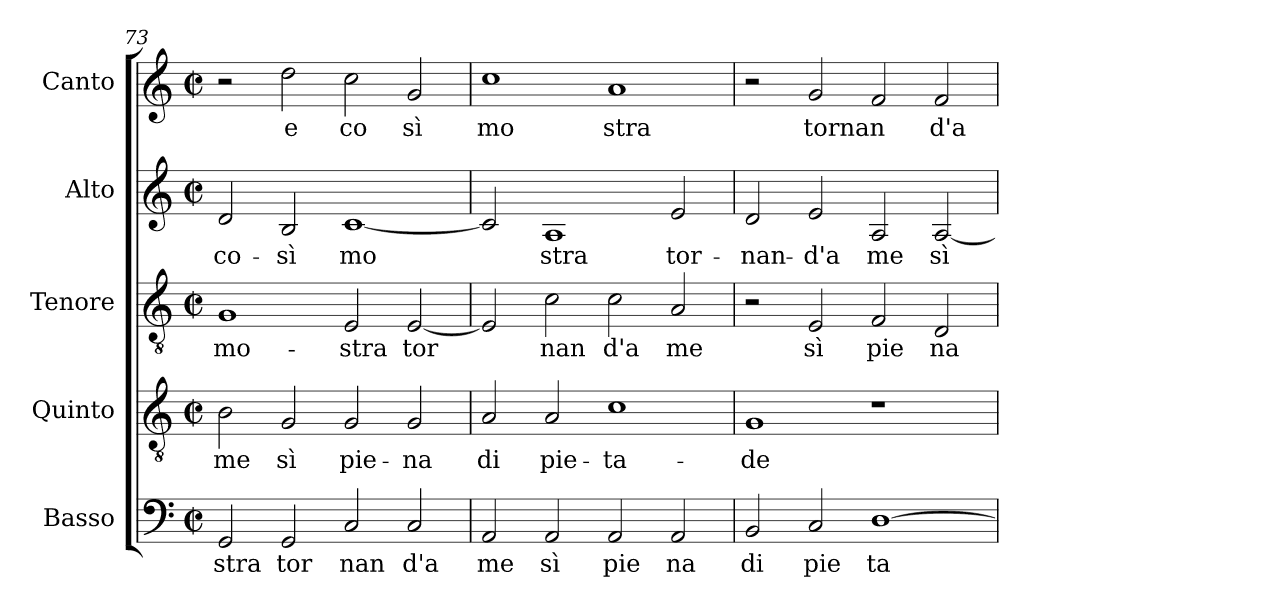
**kern	**text	**kern	**text	**kern	**text	**kern	**text	**kern	**text
*part5	*part5	*part4	*part4	*part3	*part3	*part2	*part2	*part1	*part1
*staff5	*staff5	*staff4	*staff4	*staff3	*staff3	*staff2	*staff2	*staff1	*staff1
*I"Basso	*	*I"Quinto	*	*I"Tenore	*	*I"Alto	*	*I"Canto	*
*clefF4	*	*clefGv2	*	*clefGv2	*	*clefG2	*	*clefG2	*
*k[]	*	*k[]	*	*k[]	*	*k[]	*	*k[]	*
*C:	*	*C:	*	*C:	*	*C:	*	*C:	*
*M2/2	*	*M2/2	*	*M2/2	*	*M2/2	*	*M2/2	*
*met(c|)	*	*met(c|)	*	*met(c|)	*	*met(c|)	*	*met(c|)	*
=73	=73	=73	=73	=73	=73	=73	=73	=73	=73
!	!LO:LY:b:cj	!	!LO:LY:b:cj	!	!LO:LY:b:cj	!	!LO:LY:b:cj	!	!
2GG/	stra	2B\	me	1G	mo-	2d/	co-	2r	.
!	!LO:LY:b:cj	!	!LO:LY:b:cj	!	!	!	!LO:LY:b:cj	!	!LO:LY:b:cj
2GG/	tor	2G/	sì	.	.	2B/	-sì	2dd\	e
!	!LO:LY:b:cj	!	!LO:LY:b:cj	!	!LO:LY:b:cj	!	!LO:LY:b:cj	!	!LO:LY:b:cj
2C/	nan	2G/	pie-	2E/	-stra	[>1c	mo-	2cc\	co
!	!LO:LY:b:cj	!	!LO:LY:b:cj	!	!LO:LY:b:cj	!	!	!	!LO:LY:b:cj
2C/	d'a	2G/	-na	[>2E/	tor-	.	.	2g/	sì
!!LO:PB:g=z
=74	=74	=74	=74	=74	=74	=74	=74	=74	=74
!	!LO:LY:b:cj	!	!LO:LY:b:cj	!	!LO:LY:b:cj	!	!LO:LY:b:cj	!	!LO:LY:b:cj
2AA/	me	2A/	di	2E/]	--	2c/]	--	1cc	mo
!	!LO:LY:b:cj	!	!LO:LY:b:cj	!	!LO:LY:b:cj	!	!LO:LY:b:cj	!	!
2AA/	sì	2A/	pie-	2c\	-nan	1A	-stra	.	.
!	!LO:LY:b:cj	!	!LO:LY:b:cj	!	!LO:LY:b:cj	!	!	!	!LO:LY:b:cj
2AA/	pie	1c	-ta-	2c\	d'a	.	.	1a	stra
!	!LO:LY:b:cj	!	!	!	!LO:LY:b:cj	!	!LO:LY:b:cj	!	!
2AA/	na	.	.	2A/	me	2e/	tor-	.	.
=75	=75	=75	=75	=75	=75	=75	=75	=75	=75
!	!LO:LY:b:cj	!	!LO:LY:b:cj	!	!	!	!LO:LY:b:cj	!	!
2BB/	di	1G	-de	2r	.	2d/	-nan-	2r	.
!	!LO:LY:b:cj	!	!	!	!LO:LY:b:cj	!	!LO:LY:b:cj	!	!LO:LY:b:cj
2C/	pie	.	.	2E/	sì	2e/	-d'a	2g/	tornan
!	!LO:LY:b:cj	!	!	!	!LO:LY:b:cj	!	!LO:LY:b:cj	!	!LO:LY:b:cj
[>1D	ta	1r	.	2F/	pie	2A/	me	2f/	.
!	!	!	!	!	!LO:LY:b:cj	!	!LO:LY:b:cj	!	!LO:LY:b:cj
.	.	.	.	2D/	na	[<2A/	sì	2f/	d'a
=	=	=	=	=	=	=	=	=	=
*-	*-	*-	*-	*-	*-	*-	*-	*-	*-
